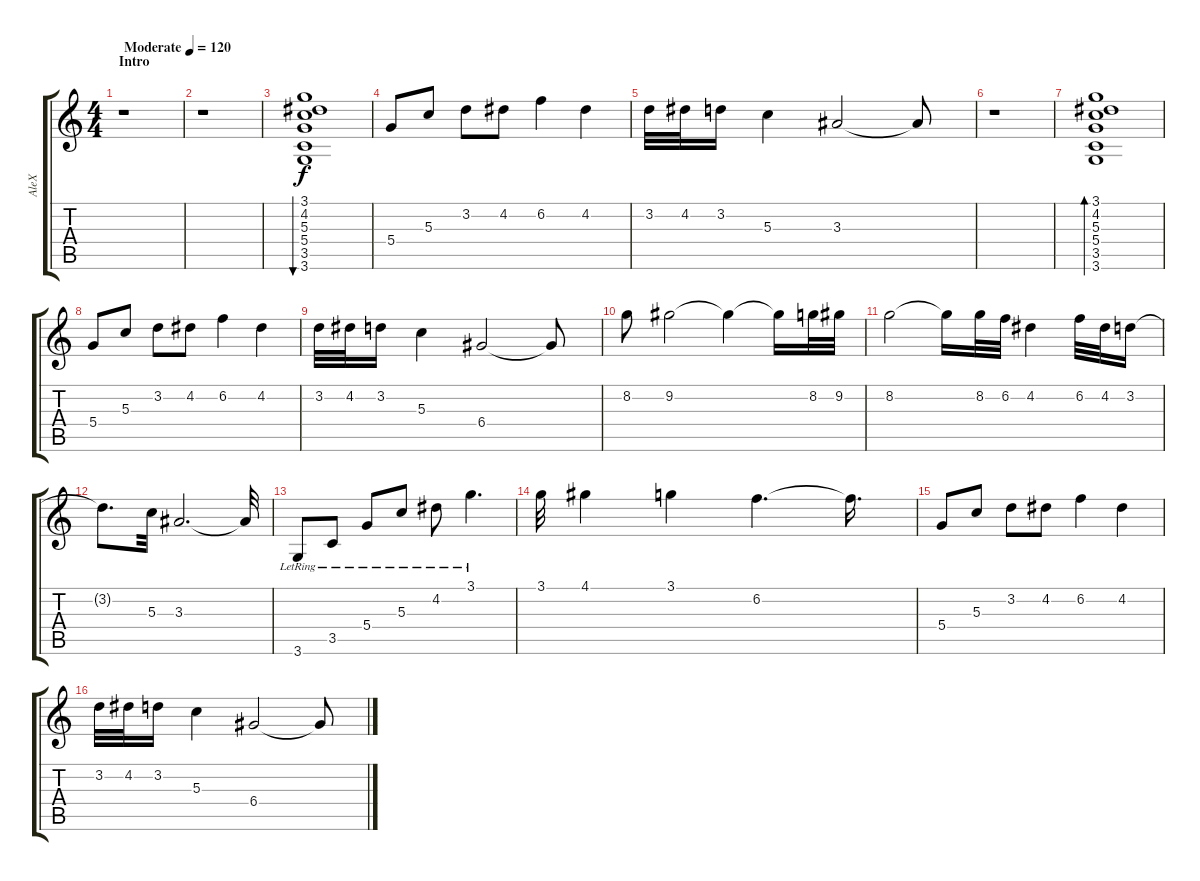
\track ("AleX" "AleX") {instrument electricguitarjazz}
\staff {score tabs}
\tuning (E4 B3 G3 D3 A2 E2) {hide}
\ts (4 4)
\section ("" "Intro")
\tempo (120 "Moderate")
\clef g2
\ks c
r.1{dy f instrument electricguitarjazz} |
r.1 |
(3.1 4.2 5.3 5.4 3.5 3.6).1{bu 240} |
5.4.8 5.3.8 3.2.8 4.2.8 6.2.4 4.2.4 |
3.2.32 4.2.32 3.2.16 5.3.4 3.3.2 3.3{t}.8 |
r.1 |
(3.1 4.2 5.3 5.4 3.5 3.6).1{bd 240} |
5.4.8 5.3.8 3.2.8 4.2.8 6.2.4 4.2.4 |
3.2.32 4.2.32 3.2.16 5.3.4 6.4.2 6.4{t}.8 |
8.2.8 9.2.2 9.2{t}.4 9.2{t}.16 8.2.32 9.2.32 |
8.2.2 8.2{t}.16 8.2.32 6.2.32 4.2.4 6.2.32 4.2.32 3.2.16 |
3.2{t}.8{d} 5.3.32 3.3.2{d} 3.3{t}.32 |
3.6{lr}.8 3.5{lr}.8 5.4{lr}.8 5.3{lr}.8 4.2{lr}.8 3.1{lr}.4{d} |
3.1.32 4.1.4 3.1.4 6.2.4{d} 6.2{t}.16{d} |
5.4.8 5.3.8 3.2.8 4.2.8 6.2.4 4.2.4 |
3.2.32 4.2.32 3.2.16 5.3.4 6.4.2 6.4{t}.8
